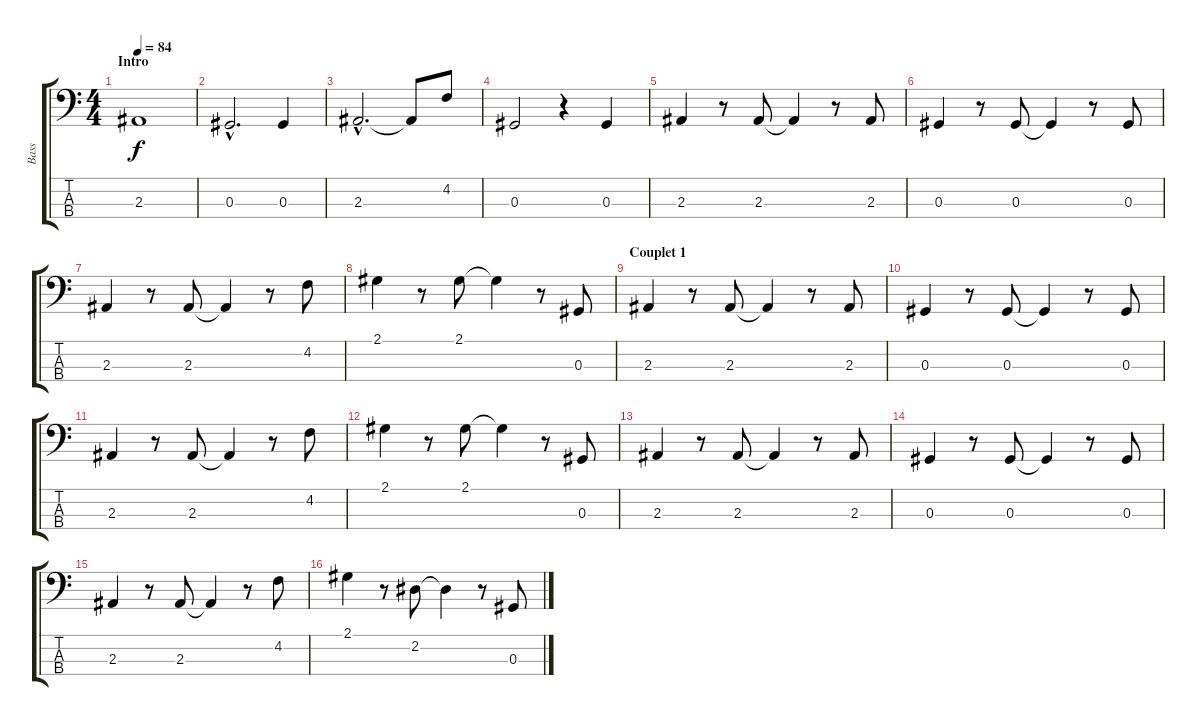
\track ("Bass" "Bass") {instrument electricbassfinger}
\staff {score tabs}
\tuning (Gb2 Db2 Ab1 Eb1) {hide}
\ts (4 4)
\section ("" "Intro")
\tempo 84
\clef f4
\ks c
2.3.1{dy f instrument electricbassfinger} |
0.3{hac}.2{d} 0.3.4 |
2.3{hac}.2{d} 2.3{t}.8 4.2.8 |
0.3.2 r.4 0.3.4 |
2.3.4 r.8 2.3.8 2.3{t}.4 r.8 2.3.8 |
0.3.4 r.8 0.3.8 0.3{t}.4 r.8 0.3.8 |
2.3.4 r.8 2.3.8 2.3{t}.4 r.8 4.2.8 |
2.1.4 r.8 2.1.8 2.1{t}.4 r.8 0.3.8 |
\section ("" "Couplet 1")
2.3.4 r.8 2.3.8 2.3{t}.4 r.8 2.3.8 |
0.3.4 r.8 0.3.8 0.3{t}.4 r.8 0.3.8 |
2.3.4 r.8 2.3.8 2.3{t}.4 r.8 4.2.8 |
2.1.4 r.8 2.1.8 2.1{t}.4 r.8 0.3.8 |
2.3.4 r.8 2.3.8 2.3{t}.4 r.8 2.3.8 |
0.3.4 r.8 0.3.8 0.3{t}.4 r.8 0.3.8 |
2.3.4 r.8 2.3.8 2.3{t}.4 r.8 4.2.8 |
2.1.4 r.8 2.2.8 2.2{t}.4 r.8 0.3.8
